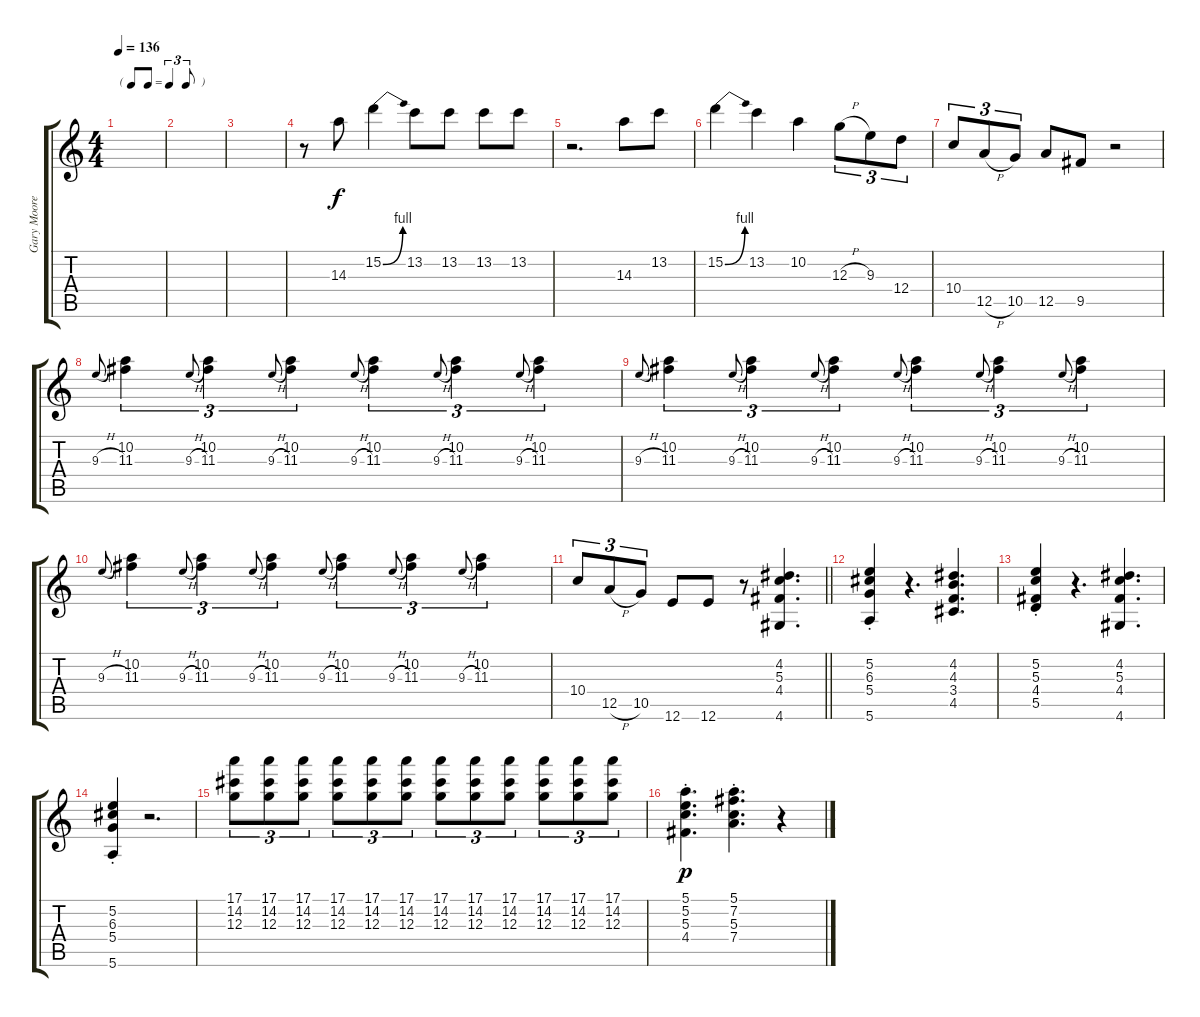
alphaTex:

\track ("Gary Moore" "Gary Moore") {instrument overdrivenguitar}
\staff {score tabs}
\tuning (E4 B3 G3 D3 A2 E2) {hide}
\ts (4 4)
\tf triplet8th
\tempo 136
\clef g2
\ks c
|
|
|
r.8 14.3.8 15.2{be (bend 0 0 60 4)}.4 13.2.8 13.2.8 13.2.8 13.2.8 |
r.2{d} 14.3.8 13.2.8 |
15.2{be (bend 0 0 60 4)}.4 13.2.4 10.2.4 12.3{h}.8{tu (3 2)} 9.3.8{tu (3 2)} 12.4.8{tu (3 2)} |
10.4.8{tu (3 2)} 12.5{h}.8{tu (3 2)} 10.5.8{tu (3 2)} 12.5.8 9.5.8 r.2 |
9.3{h}.8{gr onbeat} (10.2 11.3).4{tu (3 2)} 9.3{h}.8{gr onbeat} (10.2 11.3).4{tu (3 2)} 9.3{h}.8{gr onbeat} (10.2 11.3).4{tu (3 2)} 9.3{h}.8{gr onbeat} (10.2 11.3).4{tu (3 2)} 9.3{h}.8{gr onbeat} (10.2 11.3).4{tu (3 2)} 9.3{h}.8{gr onbeat} (10.2 11.3).4{tu (3 2)} |
9.3{h}.8{gr onbeat} (10.2 11.3).4{tu (3 2)} 9.3{h}.8{gr onbeat} (10.2 11.3).4{tu (3 2)} 9.3{h}.8{gr onbeat} (10.2 11.3).4{tu (3 2)} 9.3{h}.8{gr onbeat} (10.2 11.3).4{tu (3 2)} 9.3{h}.8{gr onbeat} (10.2 11.3).4{tu (3 2)} 9.3{h}.8{gr onbeat} (10.2 11.3).4{tu (3 2)} |
9.3{h}.8{gr onbeat} (10.2 11.3).4{tu (3 2)} 9.3{h}.8{gr onbeat} (10.2 11.3).4{tu (3 2)} 9.3{h}.8{gr onbeat} (10.2 11.3).4{tu (3 2)} 9.3{h}.8{gr onbeat} (10.2 11.3).4{tu (3 2)} 9.3{h}.8{gr onbeat} (10.2 11.3).4{tu (3 2)} 9.3{h}.8{gr onbeat} (10.2 11.3).4{tu (3 2)} |
\barLineRight lightlight
10.4.8{tu (3 2)} 12.5{h}.8{tu (3 2)} 10.5.8{tu (3 2)} 12.6.8 12.6.8 r.8 (4.2 5.3 4.4 4.6).4{d} |
(5.2{st} 6.3{st} 5.4{st} 5.6{st}).4 r.4{d} (4.2 4.3 3.4 4.5).4{d} |
(5.2{st} 5.3{st} 4.4{st} 5.5{st}).4 r.4{d} (4.2 5.3 4.4 4.6).4{d} |
(5.2{st} 6.3{st} 5.4{st} 5.6{st}).4 r.2{d} |
(17.1 14.2 12.3).8{tu (3 2)} (17.1 14.2 12.3).8{tu (3 2)} (17.1 14.2 12.3).8{tu (3 2)} (17.1 14.2 12.3).8{tu (3 2)} (17.1 14.2 12.3).8{tu (3 2)} (17.1 14.2 12.3).8{tu (3 2)} (17.1 14.2 12.3).8{tu (3 2)} (17.1 14.2 12.3).8{tu (3 2)} (17.1 14.2 12.3).8{tu (3 2)} (17.1 14.2 12.3).8{tu (3 2)} (17.1 14.2 12.3).8{tu (3 2)} (17.1 14.2 12.3).8{tu (3 2)} |
(5.1{st} 5.2{st} 5.3{st} 4.4{st}).4{d dy p} (5.1{st} 7.2{st} 5.3{st} 7.4{st}).4{d} r.4
